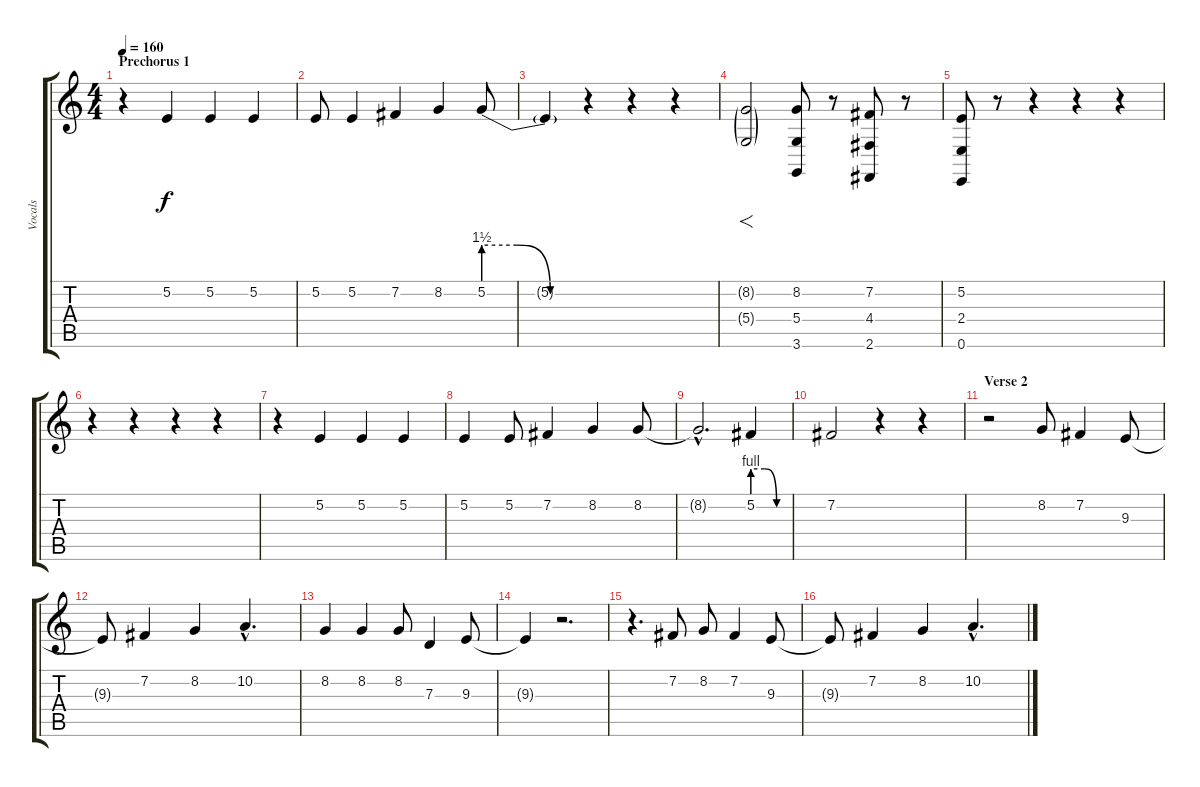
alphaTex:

\track ("Vocals" "Vocals") {instrument frenchhorn}
\staff {score tabs}
\tuning (E4 B3 G3 D3 A2 E2) {hide}
\ts (4 4)
\section ("" "Prechorus 1")
\tempo 160
\clef g2
\ks c
r.4{dy f} 5.2.4 5.2.4 5.2.4 |
5.2.8 5.2.4 7.2.4 8.2.4 5.2{be (custom 0 6 20 6 40 0 60 0)}.8 |
5.2{t}.4 r.4 r.4 r.4 |
(8.2{g} 5.4{g}).2{f} (8.2 5.4 3.6).8 r.8 (7.2 4.4 2.6).8 r.8 |
(5.2 2.4 0.6).8 r.8 r.4 r.4 r.4 |
r.4 r.4 r.4 r.4 |
r.4 5.2.4 5.2.4 5.2.4 |
5.2.4 5.2.8 7.2.4 8.2.4 8.2.8 |
8.2{hac t}.2{d} 5.2{be (custom 0 4 20 4 40 0 60 0)}.4 |
7.2.2 r.4 r.4 |
\section ("" "Verse 2")
r.2 8.2.8 7.2.4 9.3.8 |
9.3{t}.8 7.2.4 8.2.4 10.2{hac}.4{d} |
8.2.4 8.2.4 8.2.8 7.3.4 9.3.8 |
9.3{t}.4 r.2{d} |
r.4{d} 7.2.8 8.2.8 7.2.4 9.3.8 |
9.3{t}.8 7.2.4 8.2.4 10.2{hac}.4{d}
